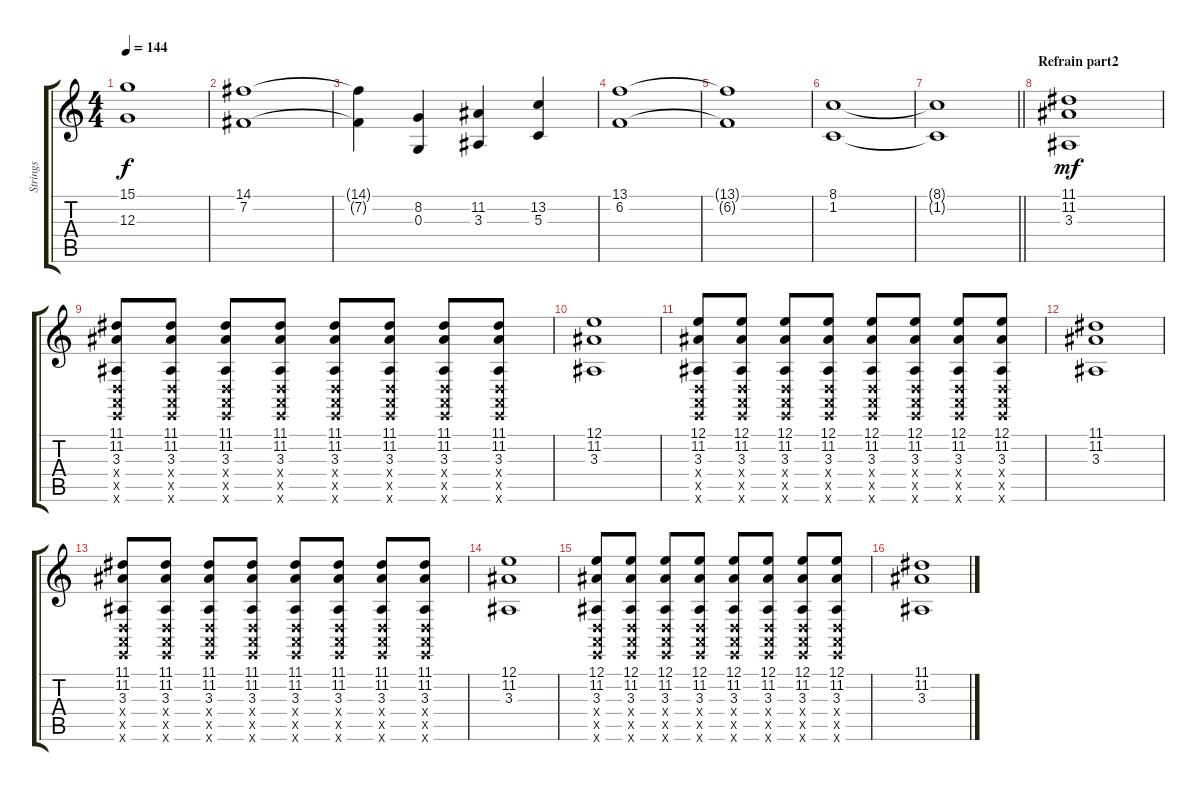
\track ("Strings" "Strings") {instrument stringensemble1}
\staff {score tabs}
\tuning (E4 B3 G3 D3 A2 E2) {hide}
\ts (4 4)
\tempo 144
\clef g2
\ks c
(15.1{t} 12.3{t}).1{dy f} |
(14.1 7.2).1 |
(14.1{t} 7.2{t}).4 (8.2 0.3).4 (11.2 3.3).4 (13.2 5.3).4 |
(13.1 6.2).1 |
(13.1{t} 6.2{t}).1 |
(8.1 1.2).1 |
\barLineRight lightlight
(8.1{t} 1.2{t}).1 |
\section ("" "Refrain part2")
(11.1 11.2 3.3).1{dy mf} |
(11.1 11.2 3.3 0.4{x} 0.5{x} 0.6{x}).8 (11.1 11.2 3.3 0.4{x} 0.5{x} 0.6{x}).8 (11.1 11.2 3.3 0.4{x} 0.5{x} 0.6{x}).8 (11.1 11.2 3.3 0.4{x} 0.5{x} 0.6{x}).8 (11.1 11.2 3.3 0.4{x} 0.5{x} 0.6{x}).8 (11.1 11.2 3.3 0.4{x} 0.5{x} 0.6{x}).8 (11.1 11.2 3.3 0.4{x} 0.5{x} 0.6{x}).8 (11.1 11.2 3.3 0.4{x} 0.5{x} 0.6{x}).8 |
(12.1 11.2 3.3).1 |
(12.1 11.2 3.3 0.4{x} 0.5{x} 0.6{x}).8 (12.1 11.2 3.3 0.4{x} 0.5{x} 0.6{x}).8 (12.1 11.2 3.3 0.4{x} 0.5{x} 0.6{x}).8 (12.1 11.2 3.3 0.4{x} 0.5{x} 0.6{x}).8 (12.1 11.2 3.3 0.4{x} 0.5{x} 0.6{x}).8 (12.1 11.2 3.3 0.4{x} 0.5{x} 0.6{x}).8 (12.1 11.2 3.3 0.4{x} 0.5{x} 0.6{x}).8 (12.1 11.2 3.3 0.4{x} 0.5{x} 0.6{x}).8 |
(11.1 11.2 3.3).1 |
(11.1 11.2 3.3 0.4{x} 0.5{x} 0.6{x}).8 (11.1 11.2 3.3 0.4{x} 0.5{x} 0.6{x}).8 (11.1 11.2 3.3 0.4{x} 0.5{x} 0.6{x}).8 (11.1 11.2 3.3 0.4{x} 0.5{x} 0.6{x}).8 (11.1 11.2 3.3 0.4{x} 0.5{x} 0.6{x}).8 (11.1 11.2 3.3 0.4{x} 0.5{x} 0.6{x}).8 (11.1 11.2 3.3 0.4{x} 0.5{x} 0.6{x}).8 (11.1 11.2 3.3 0.4{x} 0.5{x} 0.6{x}).8 |
(12.1 11.2 3.3).1 |
(12.1 11.2 3.3 0.4{x} 0.5{x} 0.6{x}).8 (12.1 11.2 3.3 0.4{x} 0.5{x} 0.6{x}).8 (12.1 11.2 3.3 0.4{x} 0.5{x} 0.6{x}).8 (12.1 11.2 3.3 0.4{x} 0.5{x} 0.6{x}).8 (12.1 11.2 3.3 0.4{x} 0.5{x} 0.6{x}).8 (12.1 11.2 3.3 0.4{x} 0.5{x} 0.6{x}).8 (12.1 11.2 3.3 0.4{x} 0.5{x} 0.6{x}).8 (12.1 11.2 3.3 0.4{x} 0.5{x} 0.6{x}).8 |
(11.1 11.2 3.3).1
